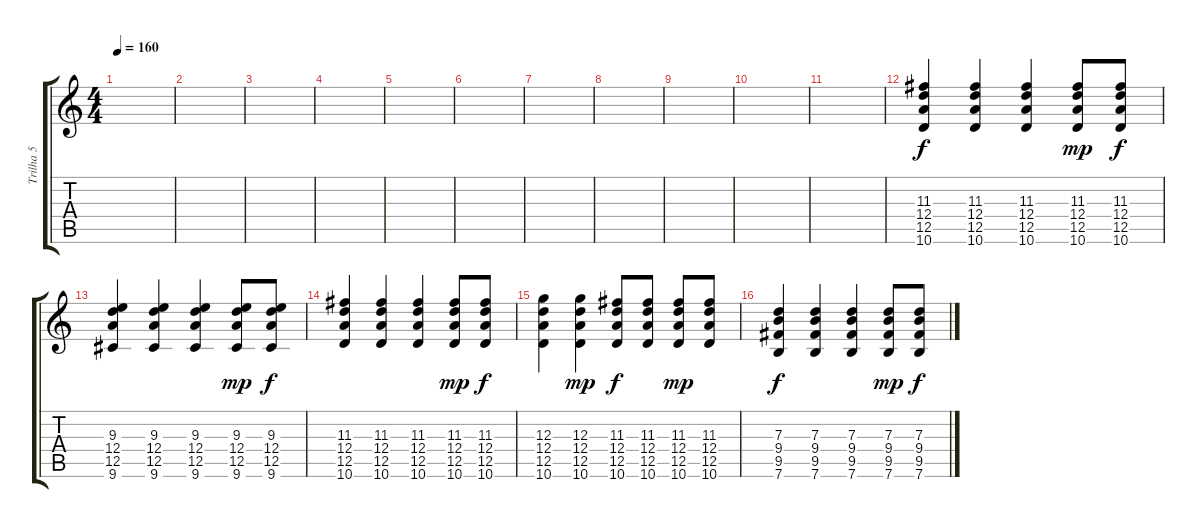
\track ("Trilha 5" "Trilha 5") {instrument distortionguitar}
\staff {score tabs}
\tuning (E4 B3 G3 D3 A2 E2) {hide}
\ts (4 4)
\tempo 160
\clef g2
\ks c
|
|
|
|
|
|
|
|
|
|
|
(11.3 12.4 12.5 10.6).4 (11.3 12.4 12.5 10.6).4 (11.3 12.4 12.5 10.6).4 (11.3 12.4 12.5 10.6).8{dy mp} (11.3 12.4 12.5 10.6).8{dy f} |
(9.3 12.4 12.5 9.6).4 (9.3 12.4 12.5 9.6).4 (9.3 12.4 12.5 9.6).4 (9.3 12.4 12.5 9.6).8{dy mp} (9.3 12.4 12.5 9.6).8{dy f} |
(11.3 12.4 12.5 10.6).4 (11.3 12.4 12.5 10.6).4 (11.3 12.4 12.5 10.6).4 (11.3 12.4 12.5 10.6).8{dy mp} (11.3 12.4 12.5 10.6).8{dy f} |
(12.3 12.4 12.5 10.6).4 (12.3 12.4 12.5 10.6).4{dy mp} (11.3 12.4 12.5 10.6).8{dy f} (11.3 12.4 12.5 10.6).8 (11.3 12.4 12.5 10.6).8{dy mp} (11.3 12.4 12.5 10.6).8 |
(7.3 9.4 9.5 7.6).4{dy f} (7.3 9.4 9.5 7.6).4 (7.3 9.4 9.5 7.6).4 (7.3 9.4 9.5 7.6).8{dy mp} (7.3 9.4 9.5 7.6).8{dy f}
